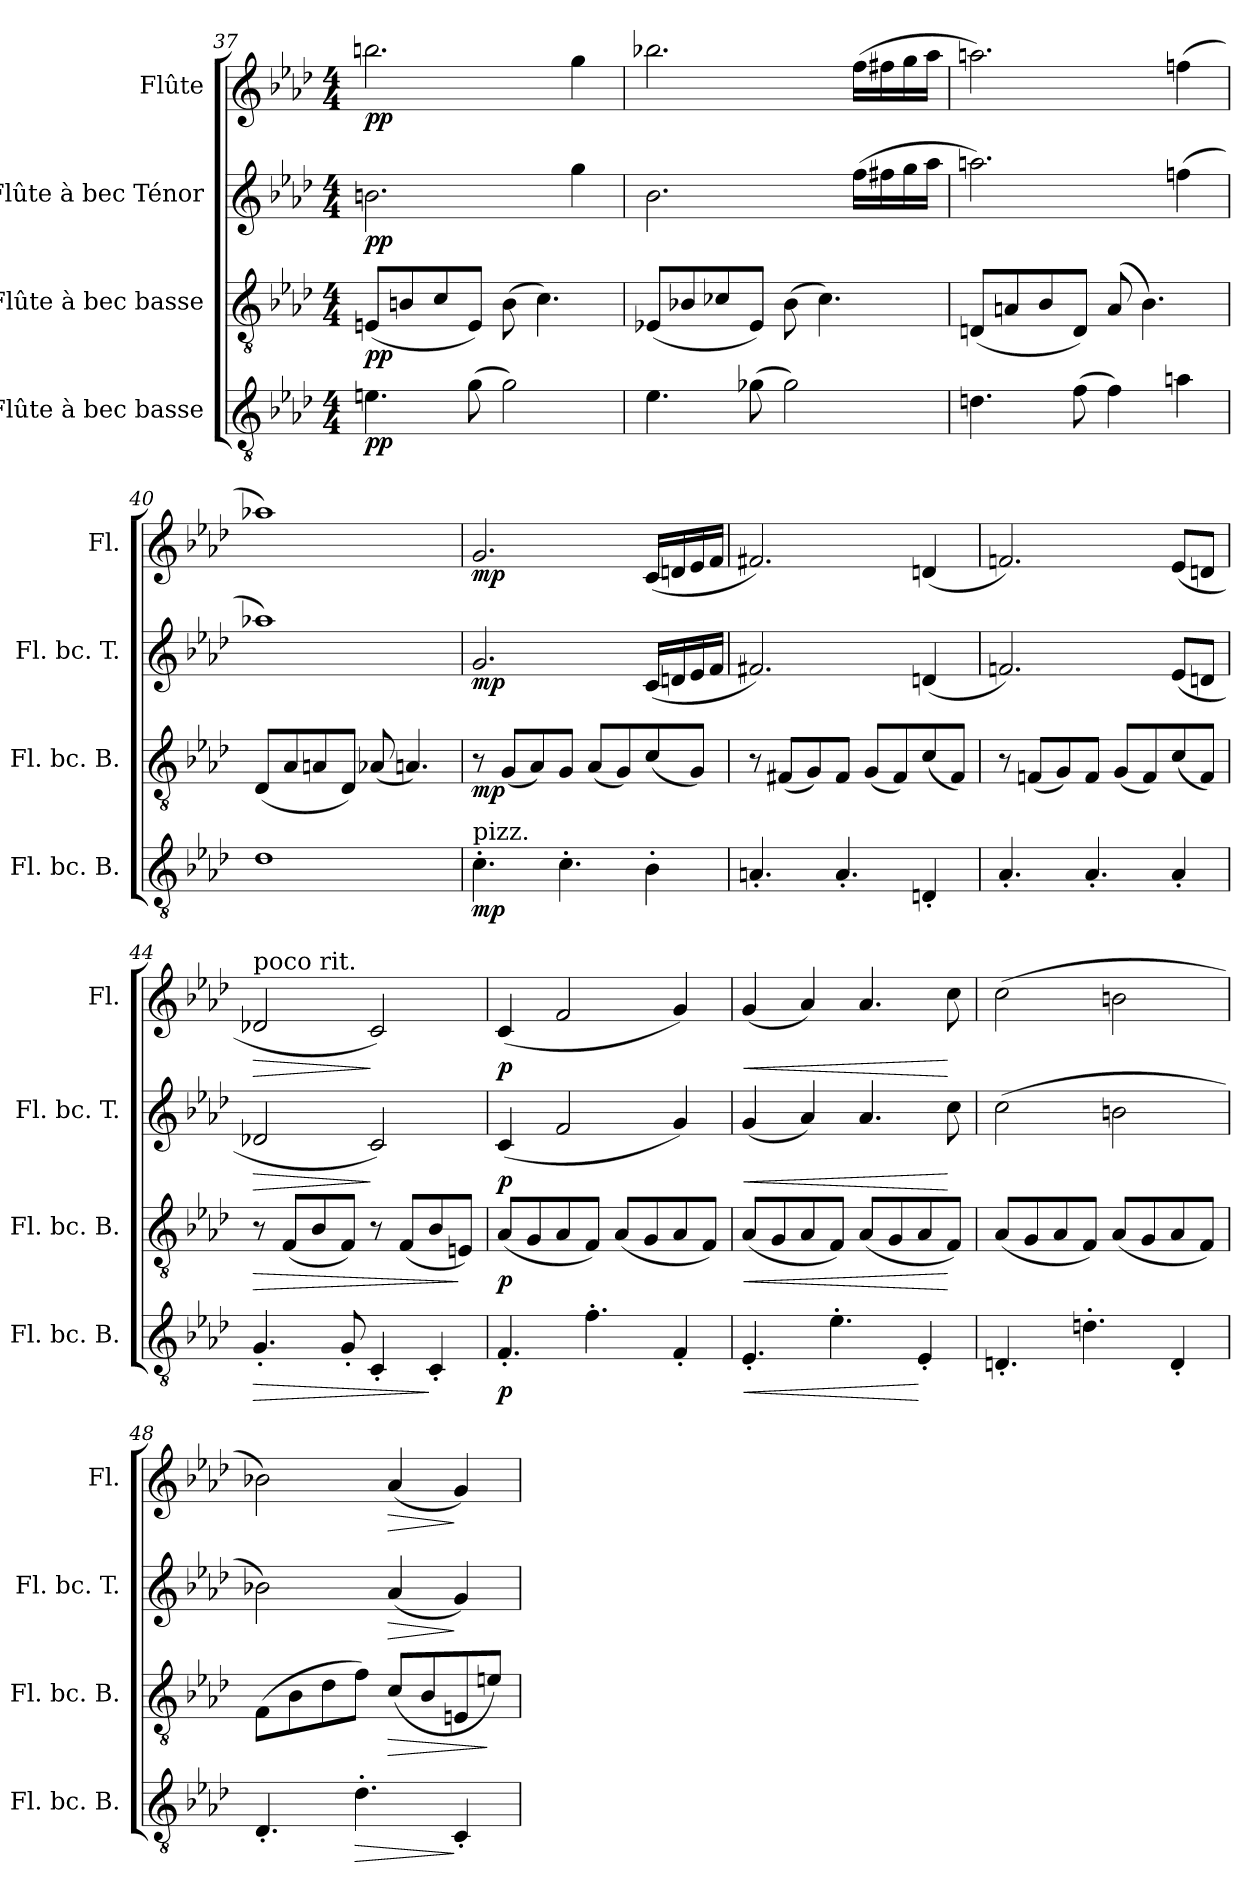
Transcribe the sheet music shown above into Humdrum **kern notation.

**kern	**dynam	**kern	**dynam	**kern	**dynam	**kern	**dynam
*part4	*part4	*part3	*part3	*part2	*part2	*part1	*part1
*staff4	*staff4	*staff3	*staff3	*staff2	*staff2	*staff1	*staff1
*I"Flûte à bec basse	*	*I"Flûte à bec basse	*	*I"Flûte à bec Ténor	*	*I"Flûte	*
*I'Fl. bc. B.	*	*I'Fl. bc. B.	*	*I'Fl. bc. T.	*	*I'Fl.	*
*clefGv2	*	*clefGv2	*	*clefG2	*	*clefG2	*
*k[b-e-a-d-]	*	*k[b-e-a-d-]	*	*k[b-e-a-d-]	*	*k[b-e-a-d-]	*
*M4/4	*	*M4/4	*	*M4/4	*	*M4/4	*
=37	=37	=37	=37	=37	=37	=37	=37
!	!LO:DY:b	!	!LO:DY:b	!	!LO:DY:b	!	!LO:DY:b
4.en\	pp	(8En/L	pp	2.bn\	pp	2.bbn\	pp
.	.	8Bn/	.	.	.	.	.
.	.	8c/	.	.	.	.	.
(8g\	.	8E/J)	.	.	.	.	.
2g\)	.	(8B\	.	.	.	.	.
.	.	4.c\)	.	.	.	.	.
.	.	.	.	4gg\	.	4gg\	.
=38	=38	=38	=38	=38	=38	=38	=38
4.e-\	.	(8E-X/L	.	2.b-\	.	2.bb-X\	.
.	.	8B-X/	.	.	.	.	.
.	.	8c-X/	.	.	.	.	.
(8g-X\	.	8E-/J)	.	.	.	.	.
2g-\)	.	(8B-\	.	.	.	.	.
.	.	4.c-\)	.	.	.	.	.
.	.	.	.	(16ff\LL	.	(16ff\LL	.
.	.	.	.	16ff#X\	.	16ff#X\	.
.	.	.	.	16gg\	.	16gg\	.
.	.	.	.	16aa-\JJ	.	16aa-\JJ	.
!!LO:LB:g=z
=39	=39	=39	=39	=39	=39	=39	=39
4.dn\	.	(8Dn/L	.	2.aan\)	.	2.aan\)	.
.	.	8An/	.	.	.	.	.
.	.	8B-/	.	.	.	.	.
(8f\	.	8D/J)	.	.	.	.	.
4f\)	.	(8A/	.	.	.	.	.
.	.	4.B-\)	.	.	.	.	.
4an\	.	.	.	(4ffn\	.	(4ffn\	.
=40	=40	=40	=40	=40	=40	=40	=40
1d-	.	(8D-/L	.	1aa-X)	.	1aa-X)	.
.	.	8A-/	.	.	.	.	.
.	.	8An/	.	.	.	.	.
.	.	8D-/J)	.	.	.	.	.
.	.	(8A-X/	.	.	.	.	.
.	.	4.An/)	.	.	.	.	.
=41	=41	=41	=41	=41	=41	=41	=41
!LO:TX:a:t=pizz.	!	!	!	!	!	!	!
!	!LO:DY:b	!	!LO:DY:b	!	!LO:DY:b	!	!LO:DY:b
4.c'\	mp	8r	mp	2.g/	mp	2.g/	mp
.	.	(8G/L	.	.	.	.	.
.	.	8A-/)	.	.	.	.	.
4.c'\	.	8G/J	.	.	.	.	.
.	.	(8A-/L	.	.	.	.	.
.	.	8G/)	.	.	.	.	.
4B-'\	.	(8c/	.	(16c/LL	.	(16c/LL	.
.	.	.	.	16dn/	.	16dn/	.
.	.	8G/J)	.	16e-/	.	16e-/	.
.	.	.	.	16f/JJ	.	16f/JJ	.
=42	=42	=42	=42	=42	=42	=42	=42
4.An'/	.	8r	.	2.f#X/)	.	2.f#X/)	.
.	.	(8F#X/L	.	.	.	.	.
.	.	8G/)	.	.	.	.	.
4.A'/	.	8F#/J	.	.	.	.	.
.	.	(8G/L	.	.	.	.	.
.	.	8F#/)	.	.	.	.	.
4Dn'/	.	(8c/	.	(4dn/	.	(4dn/	.
.	.	8F#/J)	.	.	.	.	.
=43	=43	=43	=43	=43	=43	=43	=43
4.A-'/	.	8r	.	2.fn/)	.	2.fn/)	.
.	.	(8Fn/L	.	.	.	.	.
.	.	8G/)	.	.	.	.	.
4.A-'/	.	8F/J	.	.	.	.	.
.	.	(8G/L	.	.	.	.	.
.	.	8F/)	.	.	.	.	.
4A-'/	.	(8c/	.	(8e-/L	.	(8e-/L	.
.	.	8F/J)	.	8dn/J	.	8dn/J	.
=44	=44	=44	=44	=44	=44	=44	=44
!	!	!	!	!	!	!LO:TX:a:t=poco rit.	!
!	!LO:HP:b	!	!LO:HP:b	!	!LO:HP:b	!	!LO:HP:b
4.G'/	>	8r	>	2d-X/	>	2d-X/	>
.	.	(8F/L	.	.	.	.	.
.	.	8B-/	.	.	.	.	.
8G'/	.	8F/J)	.	.	.	.	.
4C'/	.	8r	.	2c/)	]	2c/)	]
.	.	(8F/L	.	.	.	.	.
4C'/	]	8B-/	.	.	.	.	.
.	.	8En/J)	]	.	.	.	.
!!LO:LB:g=z
=45	=45	=45	=45	=45	=45	=45	=45
!	!LO:DY:b	!	!LO:DY:b	!	!LO:DY:b	!	!LO:DY:b
4.F'/	p	(8A-/L	p	(4c/	p	(4c/	p
.	.	8G/	.	.	.	.	.
.	.	8A-/	.	2f/	.	2f/	.
4.f'\	.	8F/J)	.	.	.	.	.
.	.	(8A-/L	.	.	.	.	.
.	.	8G/	.	.	.	.	.
4F'/	.	8A-/	.	4g/)	.	4g/)	.
.	.	8F/J)	.	.	.	.	.
=46	=46	=46	=46	=46	=46	=46	=46
!	!LO:HP:b	!	!LO:HP:b	!	!LO:HP:b	!	!LO:HP:b
4.E-'/	<	(8A-/L	<	(4g/	<	(4g/	<
.	.	8G/	.	.	.	.	.
.	.	8A-/	.	4a-/)	.	4a-/)	.
4.e-'\	.	8F/J)	.	.	.	.	.
.	.	(8A-/L	.	4.a-/	.	4.a-/	.
.	.	8G/	.	.	.	.	.
4E-'/	[	8A-/	.	.	.	.	.
.	.	8F/J)	[	8cc\	[	8cc\	[
=47	=47	=47	=47	=47	=47	=47	=47
4.Dn'/	.	(8A-/L	.	(2cc\	.	(2cc\	.
.	.	8G/	.	.	.	.	.
.	.	8A-/	.	.	.	.	.
4.dn'\	.	8F/J)	.	.	.	.	.
.	.	(8A-/L	.	2bn\	.	2bn\	.
.	.	8G/	.	.	.	.	.
4D'/	.	8A-/	.	.	.	.	.
.	.	8F/J)	.	.	.	.	.
=48	=48	=48	=48	=48	=48	=48	=48
4.D-'/	.	(8F\L	.	2b-X\)	.	2b-X\)	.
.	.	8B-\	.	.	.	.	.
.	.	8d-\	.	.	.	.	.
!	!LO:HP:b	!	!	!	!	!	!
4.d-'\	>	8f\J)	.	.	.	.	.
!	!	!	!LO:HP:b	!	!LO:HP:b	!	!LO:HP:b
.	.	(8c/L	>	(4a-/	>	(4a-/	>
.	.	8B-/	.	.	.	.	.
4C'/	]	8En/	.	4g/)	]	4g/)	]
.	.	8en/J)	]	.	.	.	.
=	=	=	=	=	=	=	=
*-	*-	*-	*-	*-	*-	*-	*-
